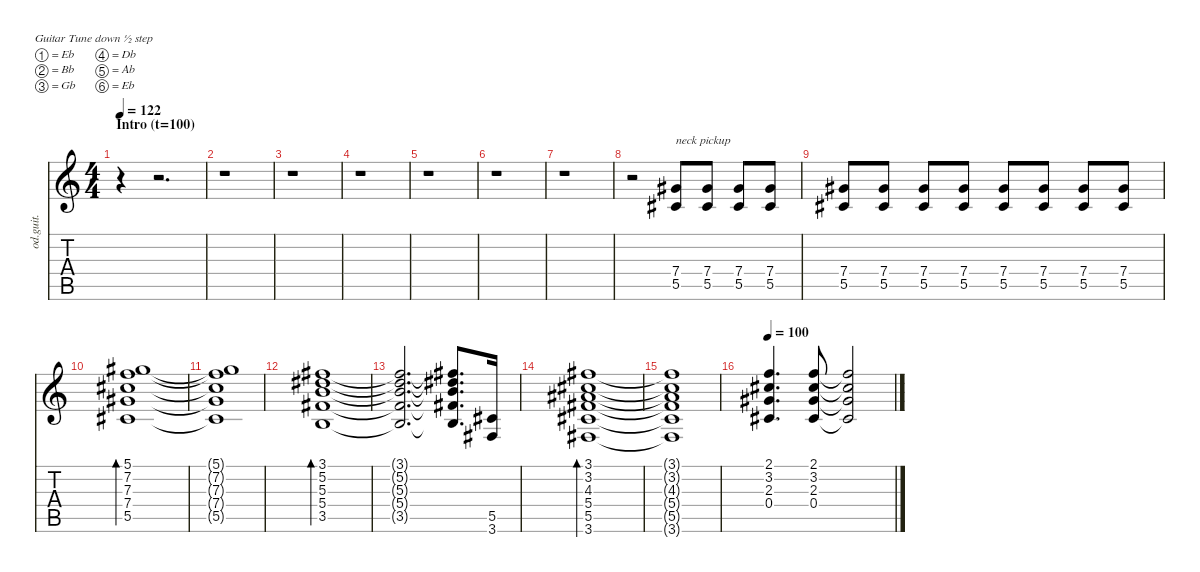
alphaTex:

\defaultSystemsLayout 4
\hideDynamics
\bracketExtendMode nobrackets
\otherSystemsTrackNameOrientation horizontal
\track ("Guitar 2 (Izzy)" "od.guit.") {instrument overdrivenguitar}
\staff {score tabs}
\tuning (Eb4 Bb3 Gb3 Db3 Ab2 Eb2)
\ts (4 4)
\section ("" "Intro (t=100)")
\tempo 122
\clef g2
\ks c
r.4{dy pp instrument overdrivenguitar} r.2{d} |
r.1 |
r.1 |
r.1 |
r.1 |
r.1 |
r.1 |
r.2 (7.4{acc #} 5.5{acc #}).8{txt "neck pickup"} (7.4{acc #} 5.5{acc #}).8 (7.4{acc #} 5.5{acc #}).8{dy p} (7.4{acc #} 5.5{acc #}).8 |
(7.4{acc #} 5.5{acc #}).8{dy mp} (7.4{acc #} 5.5{acc #}).8 (7.4{acc #} 5.5{acc #}).8{dy mf} (7.4{acc #} 5.5{acc #}).8 (7.4{acc #} 5.5{acc #}).8{dy f} (7.4{acc #} 5.5{acc #}).8 (7.4{acc #} 5.5{acc #}).8 (7.4{acc #} 5.5{acc #}).8 |
(5.1{acc #} 7.2 7.3{acc #} 7.4{acc #} 5.5{acc #}).1{bd 120} |
(5.1{t acc #} 7.2{t} 7.3{t acc #} 7.4{t acc #} 5.5{t acc #}).1 |
(3.1{acc #} 5.2{acc #} 5.3 5.4{acc #} 3.5).1{bd 120} |
(3.1{t acc #} 5.2{t acc #} 5.3{t} 5.4{t acc #} 3.5{t}).2{d} (3.1{t acc #} 5.2{t acc #} 5.3{t} 5.4{t acc #} 3.5{t}).8{d} (5.5{acc #} 3.6{acc #}).16 |
(3.1{acc #} 3.2{acc #} 4.3{acc #} 5.4{acc #} 5.5{acc #} 3.6{acc #}).1{bd 120} |
(3.1{t acc #} 3.2{t acc #} 4.3{t acc #} 5.4{t acc #} 5.5{t acc #} 3.6{t acc #}).1 |
\tempo 100
(2.1 3.2{acc #} 2.3{acc #} 0.4{acc #}).4{d} (2.1 3.2{acc #} 2.3{acc #} 0.4{acc #}).8 (2.1{t} 3.2{t acc #} 2.3{t acc #} 0.4{t acc #}).2
